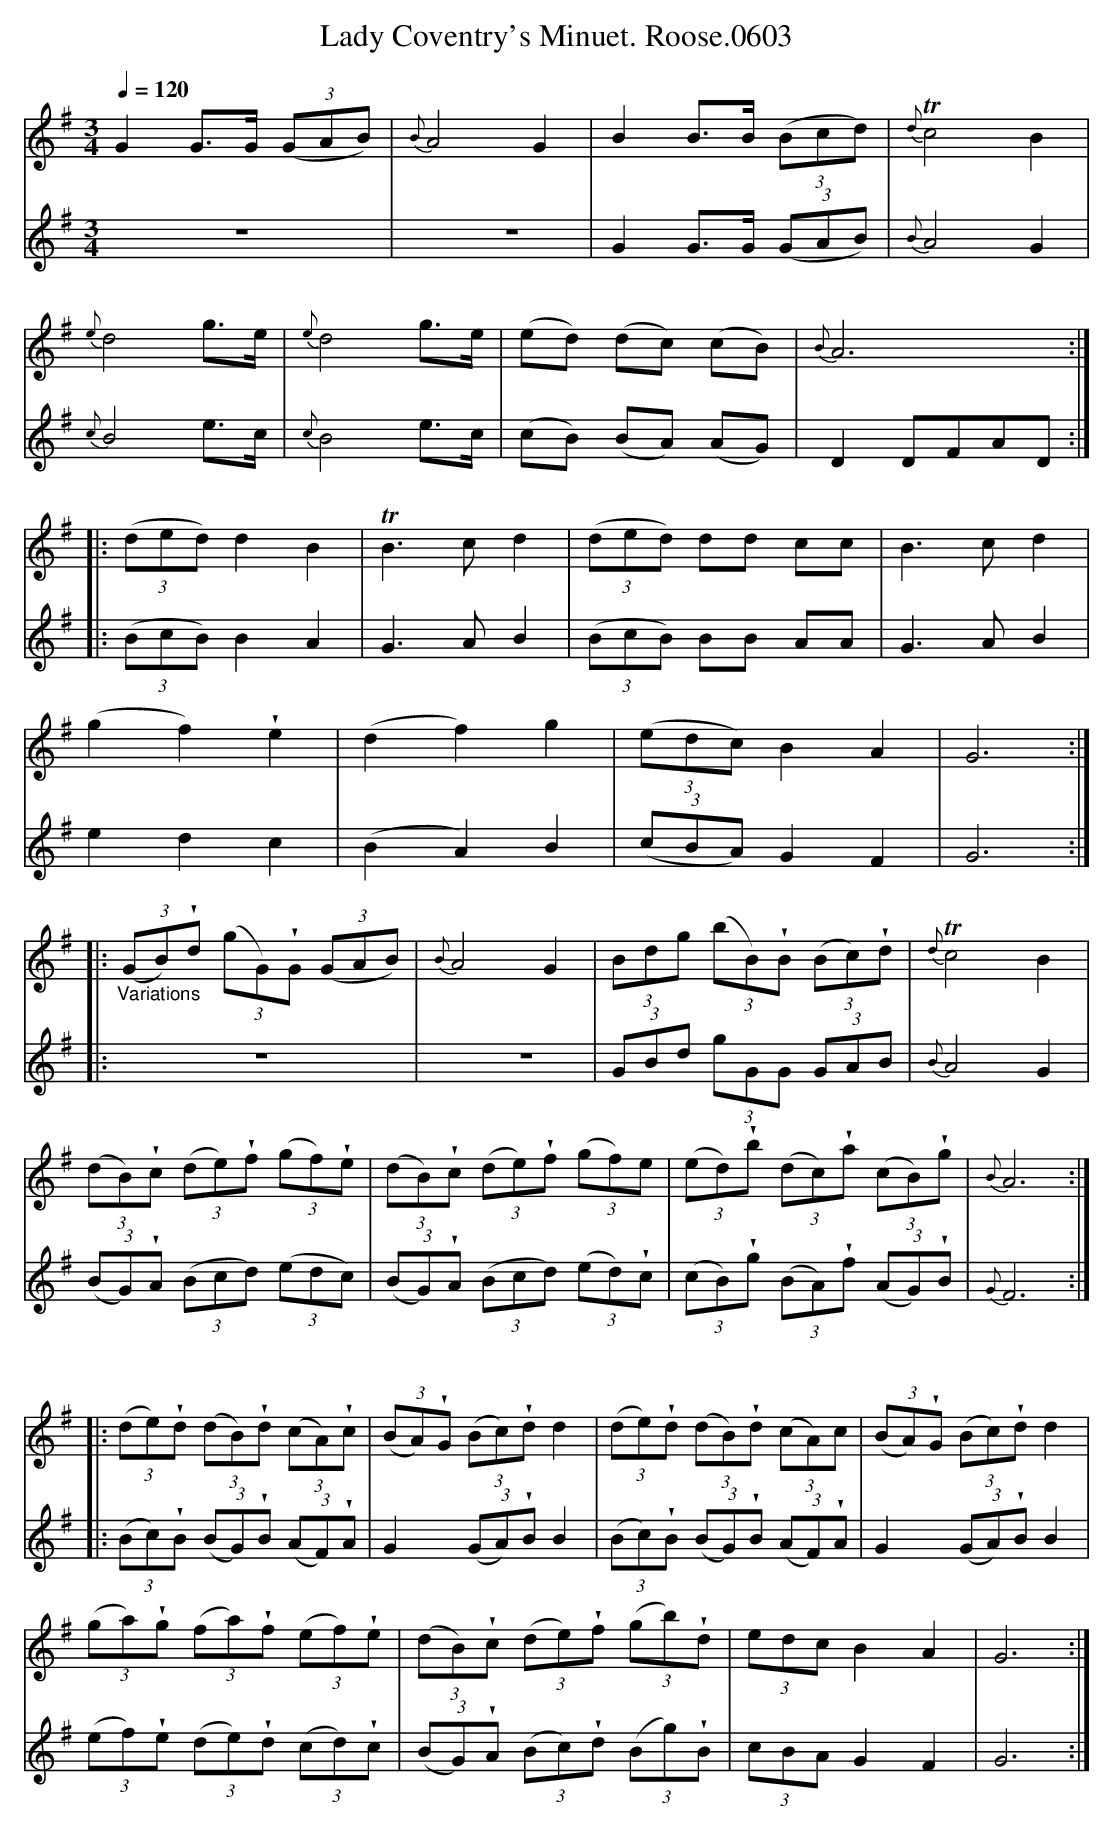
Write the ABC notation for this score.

X:1
T:Lady Coventry's Minuet. Roose.0603
M:3/4
L:1/8
Q:1/4=120
K:G
V:1
G2 G>G ((3GAB) | {B}A4 G2 | B2 B>B ((3Bcd) | {d}Tc4 B2 |
{e}d4 g>e | {e}d4g>e | (ed) (dc) (cB) | {B}A6 :|
|:((3ded) d2B2 | TB3cd2 | ((3ded) dd cc | B3cd2 |
(g2f2)!wedge!e2 | (d2f2)g2 | ((3edc) B2A2 | G6 :|
V:2
z6 | z6 | G2 G>G ((3GAB) | {B}A4G2 | {c}B4 e>c | {c}B4 e>c |
(cB) (BA) (AG) | D2 DFAD :|
|:((3BcB) B2A2 | G3AB2 | ((3BcB) BB AA | G3AB2 |
e2d2c2 | (B2A2)B2 | ((3cBA) G2F2 | G6 :|
V:1
|:"_Variations"((3GB)!wedge!d ((3gG)!wedge!G ((3GAB) | {B}A4G2 |\\
(3Bdg ((3bB)!wedge!B ((3Bc)!wedge!d | {d}Tc4 B2 |
((3dB)!wedge!c ((3de)!wedge!f ((3gf)!wedge!e |\\
((3dB)!wedge!c ((3de)!wedge!f ((3gf)e |\\
((3ed)!wedge!b ((3dc)!wedge!a ((3cB)!wedge!g | {B}A6 :|
V:2
|:z6 | z6 | (3GBd (3gGG (3GAB | {B}A4G2 |\\
((3BG)!wedge!A ((3Bcd) ((3edc) | ((3BG)!wedge!A ((3Bcd) ((3ed)!wedge!c |\\
((3cB)!wedge!g ((3BA)!wedge!f ((3AG)!wedge!B | {G}F6 :|
V:1
|:((3de)!wedge!d ((3dB)!wedge!d ((3cA)!wedge!c |\\
((3BA)!wedge!G ((3Bc)!wedge!d d2 |\\
((3de)!wedge!d ((3dB)!wedge!d ((3cA)c |\\
((3BA)!wedge!G ((3Bc)!wedge!d d2 |
((3ga)!wedge!g ((3fa)!wedge!f ((3ef)!wedge!e |\\
((3dB)!wedge!c ((3de)!wedge!f ((3gb)!wedge!d |\\
(3edc B2A2 | G6 :|
V:2
|:((3Bc)!wedge!B ((3BG)!wedge!B ((3AF)!wedge!A |\\
G2 ((3GA)!wedge!B B2 | ((3Bc)!wedge!B ((3BG)!wedge!B ((3AF)!wedge!A |\\
G2 ((3GA)!wedge!B B2 | ((3ef)!wedge!e ((3de)!wedge!d ((3cd)!wedge!c |\\
((3BG)!wedge!A ((3Bc)!wedge!d ((3Bg)!wedge!B | (3cBA G2F2 | G6 :|
